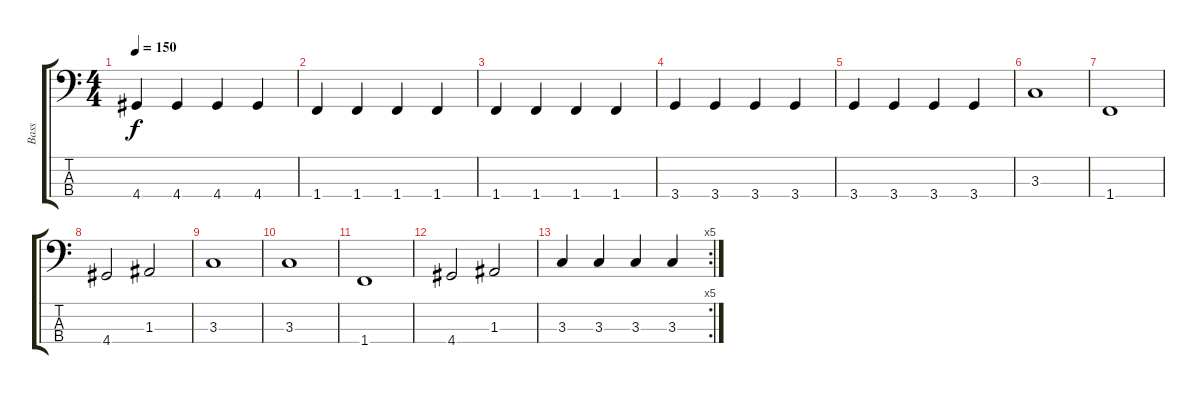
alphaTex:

\track ("Bass" "Bass") {instrument electricbassfinger}
\staff {score tabs}
\tuning (G2 D2 A1 E1) {hide}
\ts (4 4)
\tempo 150
\clef f4
\ks c
4.4.4{dy f} 4.4.4 4.4.4 4.4.4 |
1.4.4 1.4.4 1.4.4 1.4.4 |
1.4.4 1.4.4 1.4.4 1.4.4 |
3.4.4 3.4.4 3.4.4 3.4.4 |
3.4.4 3.4.4 3.4.4 3.4.4 |
3.3.1 |
1.4.1 |
4.4.2 1.3.2 |
3.3.1 |
3.3.1 |
1.4.1 |
4.4.2 1.3.2 |
\rc 5
3.3.4 3.3.4 3.3.4 3.3.4
